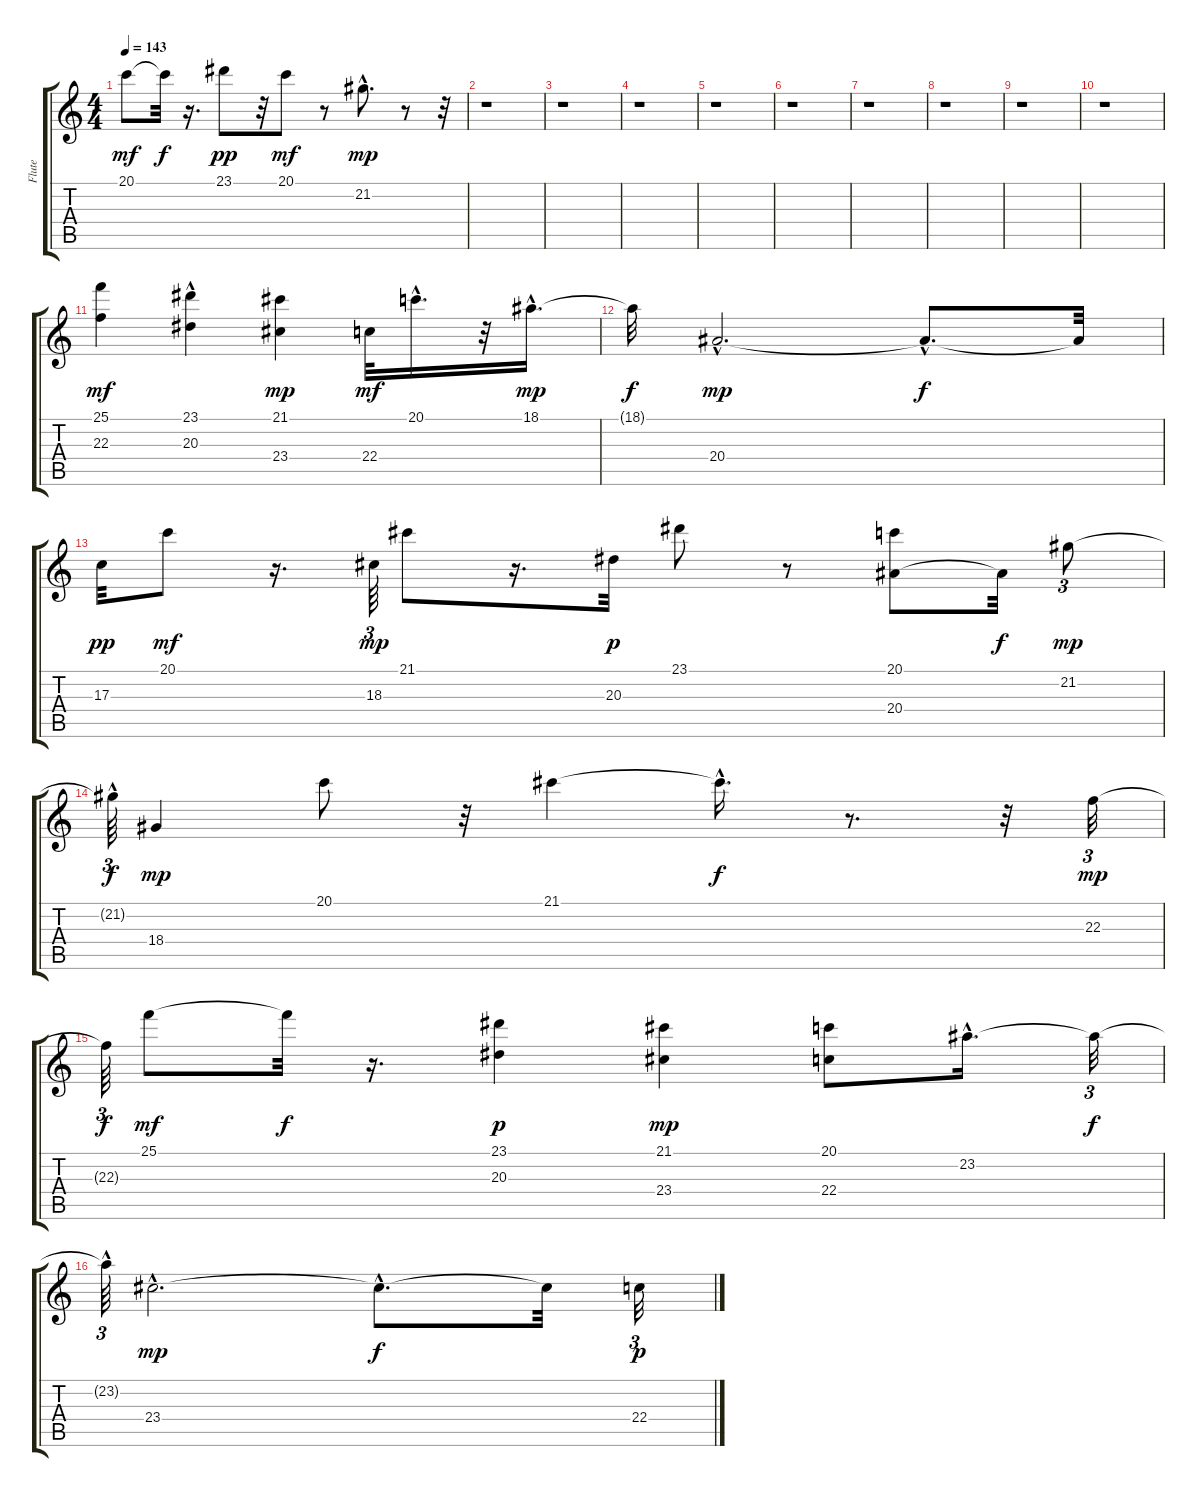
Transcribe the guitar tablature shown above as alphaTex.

\track ("Flute" "Flute") {instrument flute}
\staff {score tabs}
\tuning (E4 B3 G3 D3 A2 E2) {hide}
\ts (4 4)
\tempo 143
\clef g2
\ks c
20.1.8{dy mf} 20.1{t}.32{dy f} r.16{d} 23.1.8{dy pp} r.32 20.1.8{dy mf} r.8 21.2{hac}.8{d dy mp} r.8 r.32 |
r.1 |
r.1 |
r.1 |
r.1 |
r.1 |
r.1 |
r.1 |
r.1 |
r.1 |
(25.1 22.3).4{dy mf} (23.1{hac} 20.3).4 (21.1 23.4).4{dy mp} 22.4.32{dy mf} 20.1{hac}.16{d} r.32 18.1{hac}.16{d dy mp} |
18.1{t}.32{dy f} 20.4{hac}.2{d dy mp} 20.4{hac t}.8{d dy f} 20.4{t}.32 |
17.3.32{dy pp} 20.1.8{dy mf} r.16{d} 18.3.64{tu (3 2) dy mp} 21.1.8 r.16{d} 20.3.32{dy p} 23.1.8 r.8 (20.1 20.4).8 20.4{t}.32{dy f} 21.2.8{tu (3 2) dy mp} |
21.2{hac t}.64{tu (3 2) dy f} 18.4.4{dy mp} 20.1.8 r.32 21.1.4 21.1{hac t}.16{d dy f} r.8{d} r.32 22.3.32{tu (3 2) dy mp} |
22.3{t}.64{tu (3 2) dy f} 25.1.8{dy mf} 25.1{t}.32{dy f} r.16{d} (23.1 20.3).4{dy p} (21.1 23.4).4{dy mp} (20.1 22.4).8 23.2{hac}.16{d} 23.2{t}.32{tu (3 2) dy f} |
23.2{hac t}.64{tu (3 2)} 23.4{hac}.2{d dy mp} 23.4{hac t}.8{d dy f} 23.4{t}.32 22.4.32{tu (3 2) dy p}
